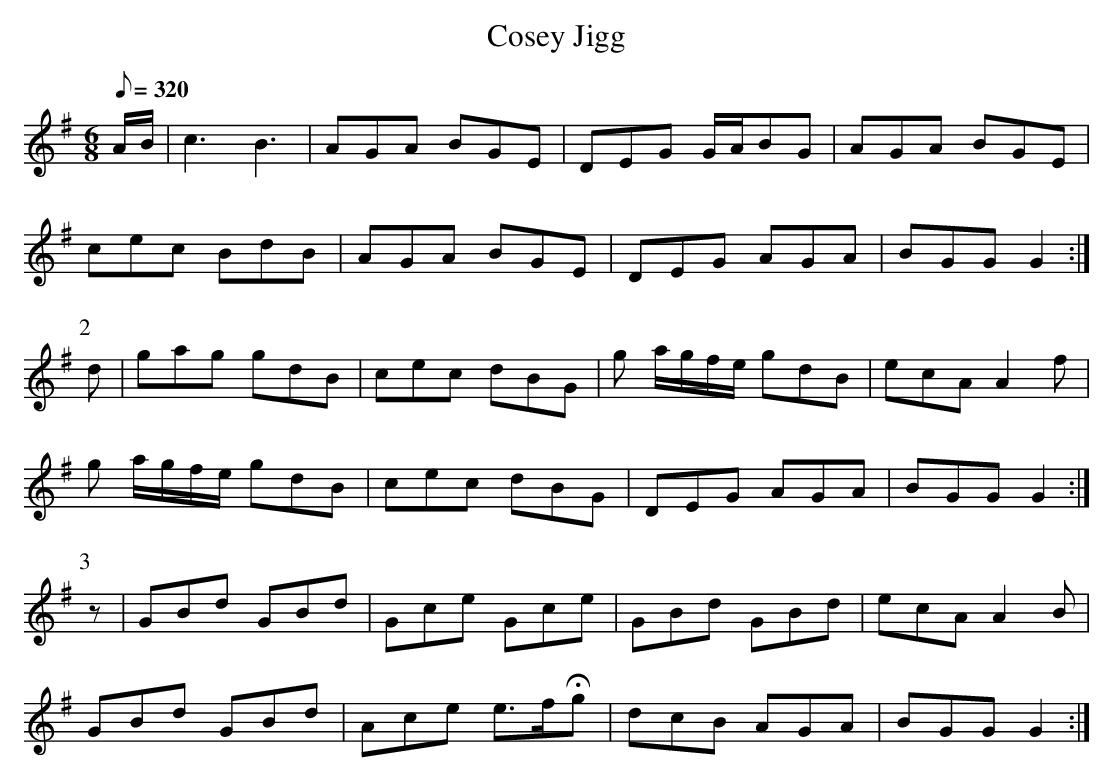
X:1
T: Cosey Jigg
M: 6/8
L: 1/8
Q: 320
K: G
A/B/|c3 B3|AGA BGE|DEG G/A/BG|AGA BGE|
cec BdB|AGA BGE|DEG AGA |BGG G2 :|
P:2
d|gag gdB|cec dBG|g a/g/f/e/ gdB| ecA A2f|
g a/g/f/e/ gdB|cec dBG|DEG AGA|BGG G2 :|
P:3
z|GBd GBd|Gce Gce|GBd GBd|ecA A2B|
GBd GBd|Ace e>fHg|dcB AGA|BGG G2 :|
